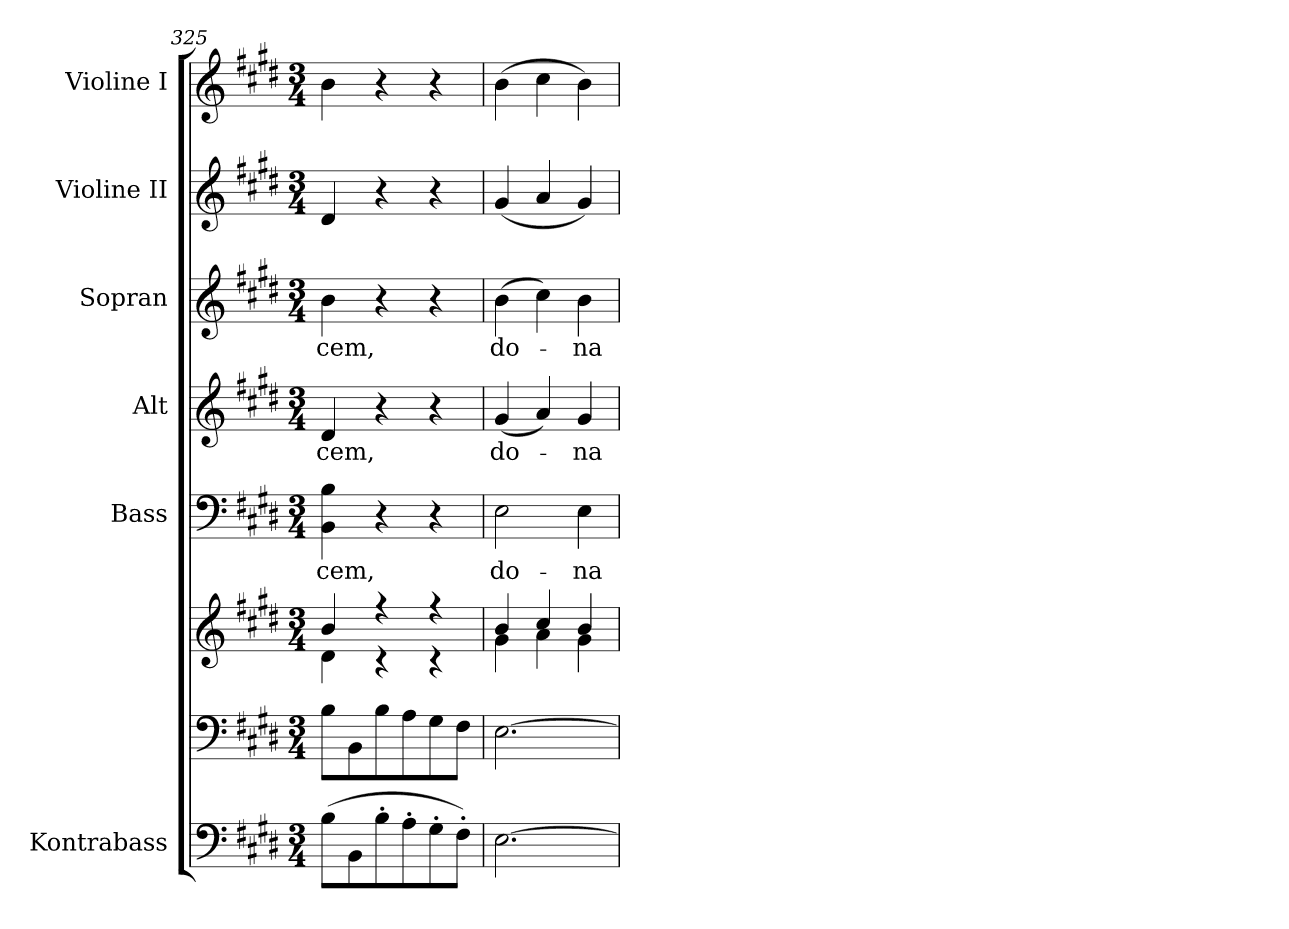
**kern	**kern	**kern	**kern	**text	**kern	**text	**kern	**text	**kern	**kern
*part7	*part6	*part6	*part5	*part5	*part4	*part4	*part3	*part3	*part2	*part1
*staff8	*staff7	*staff6	*staff5	*staff5	*staff4	*staff4	*staff3	*staff3	*staff2	*staff1
*I"Kontrabass	*	*	*I"Bass	*	*I"Alt	*	*I"Sopran	*	*I"Violine II	*I"Violine I
*I'Kb.	*	*	*I'B.	*	*I'A.	*	*I'S.	*	*I'Vl. II	*I'Vl. I
*clefF4	*clefF4	*clefG2	*clefF4	*	*clefG2	*	*clefG2	*	*clefG2	*clefG2
*ITrd7c12	*	*	*	*	*	*	*	*	*	*
*k[f#c#g#d#]	*k[f#c#g#d#]	*k[f#c#g#d#]	*k[f#c#g#d#]	*	*k[f#c#g#d#]	*	*k[f#c#g#d#]	*	*k[f#c#g#d#]	*k[f#c#g#d#]
*E:	*E:	*E:	*E:	*	*E:	*	*E:	*	*E:	*E:
*M3/4	*M3/4	*M3/4	*M3/4	*	*M3/4	*	*M3/4	*	*M3/4	*M3/4
=325	=325	=325	=325	=325	=325	=325	=325	=325	=325	=325
*	*	*^	*	*	*	*	*	*	*	*
!	!	!	!	!	!LO:LY:b	!	!LO:LY:b	!	!LO:LY:b	!	!
(>8BB\L	8B\L	4b/	4d#\	4BB\ 4B\	-cem,	4d#/	-cem,	4b\	-cem,	4d#/	4b\
8BBB\	8BB\	.	.	.	.	.	.	.	.	.	.
8BB'>\	8B\	4r	4r	4r	.	4r	.	4r	.	4r	4r
8AA'>\	8A\	.	.	.	.	.	.	.	.	.	.
8GG#'>\	8G#\	4r	4r	4r	.	4r	.	4r	.	4r	4r
8FF#'>\J)	8F#\J	.	.	.	.	.	.	.	.	.	.
!!LO:PB:g=z
=326	=326	=326	=326	=326	=326	=326	=326	=326	=326	=326	=326
!	!	!	!	!	!LO:LY:b	!	!LO:LY:b	!	!LO:LY:b	!	!
[2.EE\	[2.E\	4b/	4g#\	2E\	do-	(<4g#/	do-	(>4b\	do-	(<4g#/	(>4b\
.	.	4cc#/	4a\	.	.	4a/)	.	4cc#\)	.	4a/	4cc#\
!	!	!	!	!	!LO:LY:b	!	!LO:LY:b	!	!LO:LY:b	!	!
.	.	4b/	4g#\	4E\	-na	4g#/	-na	4b\	-na	4g#/)	4b\)
*	*	*v	*v	*	*	*	*	*	*	*	*
=	=	=	=	=	=	=	=	=	=	=
*-	*-	*-	*-	*-	*-	*-	*-	*-	*-	*-
